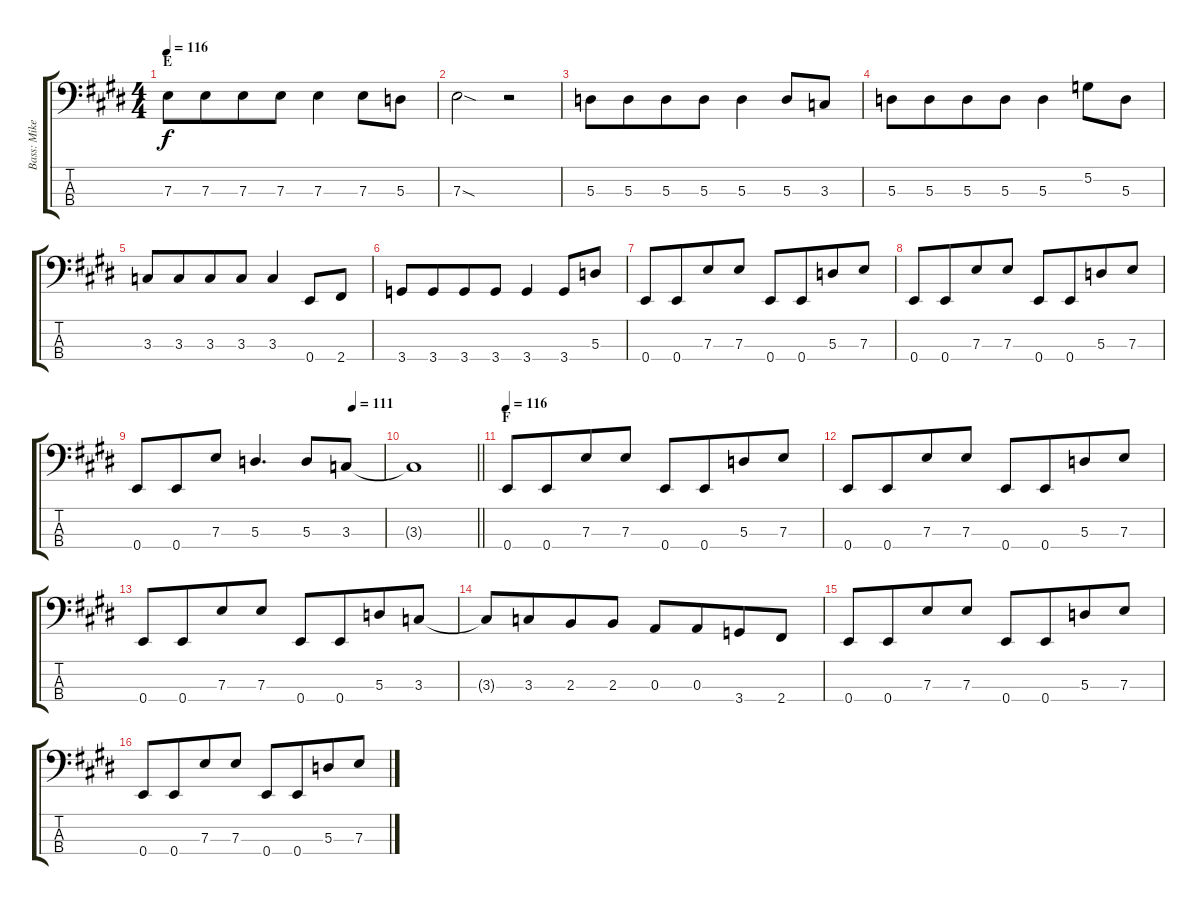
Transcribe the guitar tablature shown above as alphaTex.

\track ("Bass: Mike" "Bass: Mike") {instrument electricbassfinger}
\staff {score tabs}
\tuning (G2 D2 A1 E1) {hide}
\ts (4 4)
\section ("" "E")
\tempo 116
\clef f4
\ks e
7.3.8{dy f} 7.3.8{beam merge} 7.3.8 7.3.8 7.3.4 7.3.8 5.3.8 |
7.3{sod}.2 r.2 |
5.3.8 5.3.8{beam merge} 5.3.8 5.3.8 5.3.4 5.3.8 3.3.8 |
5.3.8 5.3.8{beam merge} 5.3.8 5.3.8 5.3.4 5.2.8 5.3.8 |
3.3.8 3.3.8{beam merge} 3.3.8 3.3.8 3.3.4 0.4.8 2.4.8 |
3.4.8 3.4.8{beam merge} 3.4.8 3.4.8 3.4.4 3.4.8 5.3.8 |
0.4.8 0.4.8{beam merge} 7.3.8 7.3.8 0.4.8 0.4.8{beam merge} 5.3.8 7.3.8 |
0.4.8 0.4.8{beam merge} 7.3.8 7.3.8 0.4.8 0.4.8{beam merge} 5.3.8 7.3.8 |
\tempo (111 0.875)
0.4.8 0.4.8{beam merge} 7.3.8 5.3.4{d beam merge} 5.3.8 3.3.8 |
\barLineRight lightlight
3.3{t}.1 |
\section ("" "F")
\tempo 116
0.4.8 0.4.8{beam merge} 7.3.8 7.3.8 0.4.8 0.4.8{beam merge} 5.3.8 7.3.8 |
0.4.8 0.4.8{beam merge} 7.3.8 7.3.8 0.4.8 0.4.8{beam merge} 5.3.8 7.3.8 |
0.4.8 0.4.8{beam merge} 7.3.8 7.3.8 0.4.8 0.4.8{beam merge} 5.3.8 3.3.8 |
3.3{t}.8 3.3.8{beam merge} 2.3.8 2.3.8 0.3.8 0.3.8{beam merge} 3.4.8 2.4.8 |
0.4.8 0.4.8{beam merge} 7.3.8 7.3.8 0.4.8 0.4.8{beam merge} 5.3.8 7.3.8 |
0.4.8 0.4.8{beam merge} 7.3.8 7.3.8 0.4.8 0.4.8{beam merge} 5.3.8 7.3.8
